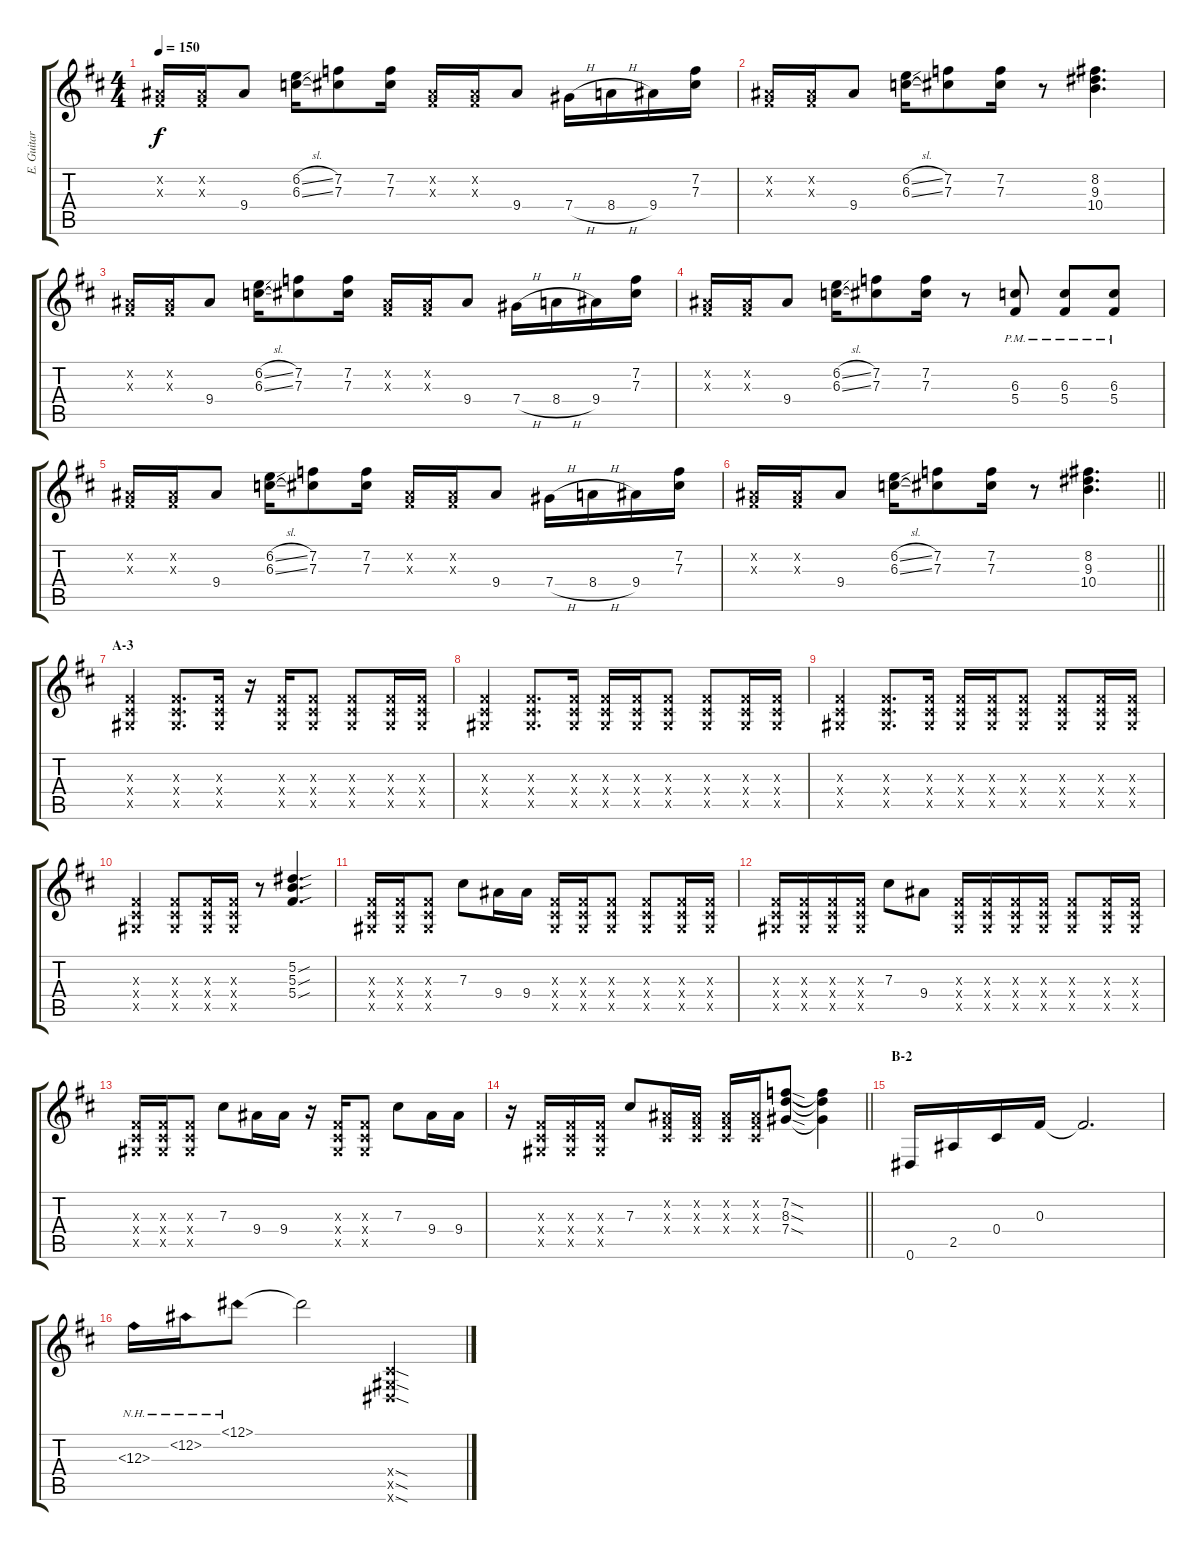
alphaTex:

\track ("E. Guitar I" "E. Guitar ") {instrument distortionguitar}
\staff {score tabs}
\tuning (Eb4 Bb3 Gb3 Db3 Ab2 Eb2) {hide}
\ts (4 4)
\tempo 150
\clef g2
\ks d
(0.2{x} 0.3{x}).16{dy f} (0.2{x} 0.3{x}).16 9.4.8 (6.2{sl} 6.3{sl}).16 (7.2 7.3).8 (7.2 7.3).16 (0.2{x} 0.3{x}).16 (0.2{x} 0.3{x}).16 9.4.8 7.4{h}.16 8.4{h}.16 9.4.16 (7.2 7.3).16 |
(0.2{x} 0.3{x}).16 (0.2{x} 0.3{x}).16 9.4.8 (6.2{sl} 6.3{sl}).16 (7.2 7.3).8 (7.2 7.3).16 r.8 (8.2 9.3 10.4).4{d} |
(0.2{x} 0.3{x}).16 (0.2{x} 0.3{x}).16 9.4.8 (6.2{sl} 6.3{sl}).16 (7.2 7.3).8 (7.2 7.3).16 (0.2{x} 0.3{x}).16 (0.2{x} 0.3{x}).16 9.4.8 7.4{h}.16 8.4{h}.16 9.4.16 (7.2 7.3).16 |
(0.2{x} 0.3{x}).16 (0.2{x} 0.3{x}).16 9.4.8 (6.2{sl} 6.3{sl}).16 (7.2 7.3).8 (7.2 7.3).16 r.8 (6.3{pm} 5.4{pm}).8 (6.3{pm} 5.4{pm}).8 (6.3{pm} 5.4{pm}).8 |
(0.2{x} 0.3{x}).16 (0.2{x} 0.3{x}).16 9.4.8 (6.2{sl} 6.3{sl}).16 (7.2 7.3).8 (7.2 7.3).16 (0.2{x} 0.3{x}).16 (0.2{x} 0.3{x}).16 9.4.8 7.4{h}.16 8.4{h}.16 9.4.16 (7.2 7.3).16 |
\barLineRight lightlight
(0.2{x} 0.3{x}).16 (0.2{x} 0.3{x}).16 9.4.8 (6.2{sl} 6.3{sl}).16 (7.2 7.3).8 (7.2 7.3).16 r.8 (8.2 9.3 10.4).4{d} |
\section ("" "A-3")
(0.3{x} 0.4{x} 0.5{x}).4 (0.3{x} 0.4{x} 0.5{x}).8{d} (0.3{x} 0.4{x} 0.5{x}).16 r.16 (0.3{x} 0.4{x} 0.5{x}).16 (0.3{x} 0.4{x} 0.5{x}).8 (0.3{x} 0.4{x} 0.5{x}).8 (0.3{x} 0.4{x} 0.5{x}).16 (0.3{x} 0.4{x} 0.5{x}).16 |
(0.3{x} 0.4{x} 0.5{x}).4 (0.3{x} 0.4{x} 0.5{x}).8{d} (0.3{x} 0.4{x} 0.5{x}).16 (0.3{x} 0.4{x} 0.5{x}).16 (0.3{x} 0.4{x} 0.5{x}).16 (0.3{x} 0.4{x} 0.5{x}).8 (0.3{x} 0.4{x} 0.5{x}).8 (0.3{x} 0.4{x} 0.5{x}).16 (0.3{x} 0.4{x} 0.5{x}).16 |
(0.3{x} 0.4{x} 0.5{x}).4 (0.3{x} 0.4{x} 0.5{x}).8{d} (0.3{x} 0.4{x} 0.5{x}).16 (0.3{x} 0.4{x} 0.5{x}).16 (0.3{x} 0.4{x} 0.5{x}).16 (0.3{x} 0.4{x} 0.5{x}).8 (0.3{x} 0.4{x} 0.5{x}).8 (0.3{x} 0.4{x} 0.5{x}).16 (0.3{x} 0.4{x} 0.5{x}).16 |
(0.3{x} 0.4{x} 0.5{x}).4 (0.3{x} 0.4{x} 0.5{x}).8 (0.3{x} 0.4{x} 0.5{x}).16 (0.3{x} 0.4{x} 0.5{x}).16 r.8 (5.2{sou} 5.3{sou} 5.4{sou}).4{d} |
(0.3{x} 0.4{x} 0.5{x}).16 (0.3{x} 0.4{x} 0.5{x}).16 (0.3{x} 0.4{x} 0.5{x}).8 7.3.8 9.4.16 9.4.16 (0.3{x} 0.4{x} 0.5{x}).16 (0.3{x} 0.4{x} 0.5{x}).16 (0.3{x} 0.4{x} 0.5{x}).8 (0.3{x} 0.4{x} 0.5{x}).8 (0.3{x} 0.4{x} 0.5{x}).16 (0.3{x} 0.4{x} 0.5{x}).16 |
(0.3{x} 0.4{x} 0.5{x}).16 (0.3{x} 0.4{x} 0.5{x}).16 (0.3{x} 0.4{x} 0.5{x}).16 (0.3{x} 0.4{x} 0.5{x}).16 7.3.8 9.4.8 (0.3{x} 0.4{x} 0.5{x}).16 (0.3{x} 0.4{x} 0.5{x}).16 (0.3{x} 0.4{x} 0.5{x}).16 (0.3{x} 0.4{x} 0.5{x}).16 (0.3{x} 0.4{x} 0.5{x}).8 (0.3{x} 0.4{x} 0.5{x}).16 (0.3{x} 0.4{x} 0.5{x}).16 |
(0.3{x} 0.4{x} 0.5{x}).16 (0.3{x} 0.4{x} 0.5{x}).16 (0.3{x} 0.4{x} 0.5{x}).8 7.3.8 9.4.16 9.4.16 r.16 (0.3{x} 0.4{x} 0.5{x}).16 (0.3{x} 0.4{x} 0.5{x}).8 7.3.8 9.4.16 9.4.16 |
\barLineRight lightlight
r.16 (0.3{x} 0.4{x} 0.5{x}).16 (0.3{x} 0.4{x} 0.5{x}).16 (0.3{x} 0.4{x} 0.5{x}).16 7.3.8 (0.2{x} 0.3{x} 0.4{x}).16 (0.2{x} 0.3{x} 0.4{x}).16 (0.2{x} 0.3{x} 0.4{x}).16 (0.2{x} 0.3{x} 0.4{x}).16 (7.2{sod} 8.3{sod} 7.4{sod}).8 (7.2{t} 8.3{t} 7.4{t}).4 |
\section ("" "B-2")
0.6.16 2.5.16 0.4.16 0.3.16 0.3{t}.2{d} |
12.3{nh}.16 12.2{nh}.16 12.1{nh}.8 12.1{t}.2 (0.4{sod x} 0.5{sod x} 0.6{sod x}).4
